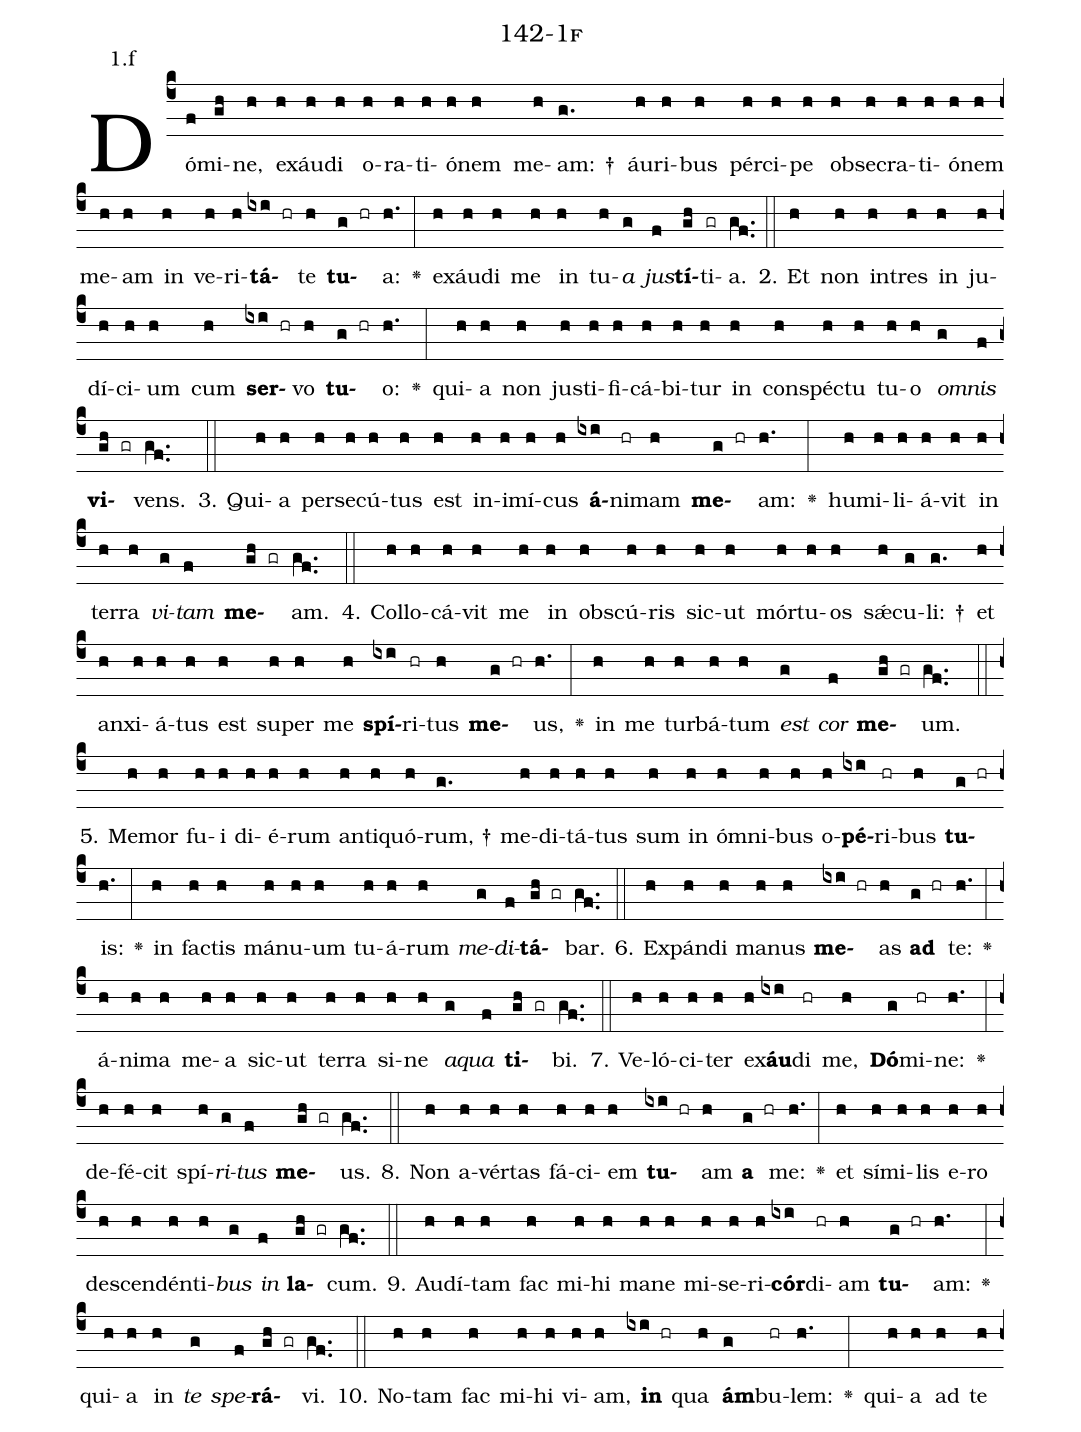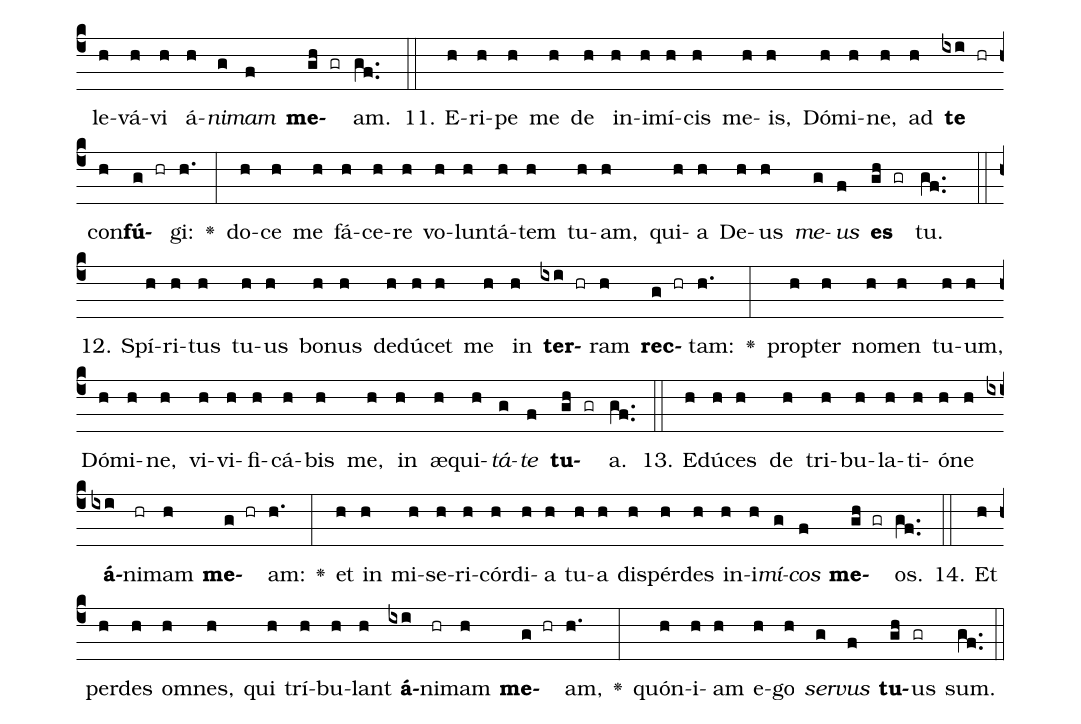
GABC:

name: 142-1f;
annotation: 1.f;
%%
(c4)Dó(f)mi(gh)ne,(h) ex(h)áu(h)di(h) o(h)ra(h)ti(h)ó(h)nem(h) me(h)am: †(g.) áu(h)ri(h)bus(h) pér(h)ci(h)pe(h) ob(h)se(h)cra(h)ti(h)ó(h)nem(h) me(h)am(h) in(h) ve(h)ri(h)<b>tá</b>(ixi hr)te(h) <b>tu</b>(g hr)a:(h.) <v>\greheightstar</v>(:) ex(h)áu(h)di(h) me(h) in(h) tu(h)<i>a</i>(g) <i>jus</i>(f)<b>tí</b>(gh)ti(gr)a.(gf..) (::)
2. Et(h) non(h) in(h)tres(h) in(h) ju(h)dí(h)ci(h)um(h) cum(h) <b>ser</b>(ixi hr)vo(h) <b>tu</b>(g hr)o:(h.) <v>\greheightstar</v>(:) qui(h)a(h) non(h) jus(h)ti(h)fi(h)cá(h)bi(h)tur(h) in(h) con(h)spéc(h)tu(h) tu(h)o(h) <i>om</i>(g)<i>nis</i>(f) <b>vi</b>(gh gr)vens.(gf..) (::)
3. Qui(h)a(h) per(h)se(h)cú(h)tus(h) est(h) in(h)i(h)mí(h)cus(h) <b>á</b>(ixi)ni(hr)mam(h) <b>me</b>(g hr)am:(h.) <v>\greheightstar</v>(:) hu(h)mi(h)li(h)á(h)vit(h) in(h) ter(h)ra(h) <i>vi</i>(g)<i>tam</i>(f) <b>me</b>(gh gr)am.(gf..) (::)
4. Col(h)lo(h)cá(h)vit(h) me(h) in(h) obs(h)cú(h)ris(h) sic(h)ut(h) mór(h)tu(h)os(h) sǽ(h)cu(g)li: †(g.) et(h) an(h)xi(h)á(h)tus(h) est(h) su(h)per(h) me(h) <b>spí</b>(ixi)ri(hr)tus(h) <b>me</b>(g hr)us,(h.) <v>\greheightstar</v>(:) in(h) me(h) tur(h)bá(h)tum(h) <i>est</i>(g) <i>cor</i>(f) <b>me</b>(gh gr)um.(gf..) (::)
5. Me(h)mor(h) fu(h)i(h) di(h)é(h)rum(h) an(h)ti(h)quó(h)rum, †(g.) me(h)di(h)tá(h)tus(h) sum(h) in(h) óm(h)ni(h)bus(h) o(h)<b>pé</b>(ixi)ri(hr)bus(h) <b>tu</b>(g hr)is:(h.) <v>\greheightstar</v>(:) in(h) fac(h)tis(h) má(h)nu(h)um(h) tu(h)á(h)rum(h) <i>me</i>(g)<i>di</i>(f)<b>tá</b>(gh gr)bar.(gf..) (::)
6. Ex(h)pán(h)di(h) ma(h)nus(h) <b>me</b>(ixi hr)as(h) <b>ad</b>(g hr) te:(h.) <v>\greheightstar</v>(:) á(h)ni(h)ma(h) me(h)a(h) sic(h)ut(h) ter(h)ra(h) si(h)ne(h) <i>a</i>(g)<i>qua</i>(f) <b>ti</b>(gh gr)bi.(gf..) (::)
7. Ve(h)ló(h)ci(h)ter(h) ex(h)<b>áu</b>(ixi)di(hr) me,(h) <b>Dó</b>(g)mi(hr)ne:(h.) <v>\greheightstar</v>(:) de(h)fé(h)cit(h) spí(h)<i>ri</i>(g)<i>tus</i>(f) <b>me</b>(gh gr)us.(gf..) (::)
8. Non(h) a(h)vér(h)tas(h) fá(h)ci(h)em(h) <b>tu</b>(ixi hr)am(h) <b>a</b>(g hr) me:(h.) <v>\greheightstar</v>(:) et(h) sí(h)mi(h)lis(h) e(h)ro(h) de(h)scen(h)dén(h)ti(h)<i>bus</i>(g) <i>in</i>(f) <b>la</b>(gh gr)cum.(gf..) (::)
9. Au(h)dí(h)tam(h) fac(h) mi(h)hi(h) ma(h)ne(h) mi(h)se(h)ri(h)<b>cór</b>(ixi)di(hr)am(h) <b>tu</b>(g hr)am:(h.) <v>\greheightstar</v>(:) qui(h)a(h) in(h) <i>te</i>(g) <i>spe</i>(f)<b>rá</b>(gh gr)vi.(gf..) (::)
10. No(h)tam(h) fac(h) mi(h)hi(h) vi(h)am,(h) <b>in</b>(ixi hr) qua(h) <b>ám</b>(g)bu(hr)lem:(h.) <v>\greheightstar</v>(:) qui(h)a(h) ad(h) te(h) le(h)vá(h)vi(h) á(h)<i>ni</i>(g)<i>mam</i>(f) <b>me</b>(gh gr)am.(gf..) (::)
11. E(h)ri(h)pe(h) me(h) de(h) in(h)i(h)mí(h)cis(h) me(h)is,(h) Dó(h)mi(h)ne,(h) ad(h) <b>te</b>(ixi hr) con(h)<b>fú</b>(g hr)gi:(h.) <v>\greheightstar</v>(:) do(h)ce(h) me(h) fá(h)ce(h)re(h) vo(h)lun(h)tá(h)tem(h) tu(h)am,(h) qui(h)a(h) De(h)us(h) <i>me</i>(g)<i>us</i>(f) <b>es</b>(gh gr) tu.(gf..) (::)
12. Spí(h)ri(h)tus(h) tu(h)us(h) bo(h)nus(h) de(h)dú(h)cet(h) me(h) in(h) <b>ter</b>(ixi hr)ram(h) <b>rec</b>(g hr)tam:(h.) <v>\greheightstar</v>(:) prop(h)ter(h) no(h)men(h) tu(h)um,(h) Dó(h)mi(h)ne,(h) vi(h)vi(h)fi(h)cá(h)bis(h) me,(h) in(h) æ(h)qui(h)<i>tá</i>(g)<i>te</i>(f) <b>tu</b>(gh gr)a.(gf..) (::)
13. E(h)dú(h)ces(h) de(h) tri(h)bu(h)la(h)ti(h)ó(h)ne(h) <b>á</b>(ixi)ni(hr)mam(h) <b>me</b>(g hr)am:(h.) <v>\greheightstar</v>(:) et(h) in(h) mi(h)se(h)ri(h)cór(h)di(h)a(h) tu(h)a(h) dis(h)pér(h)des(h) in(h)i(h)<i>mí</i>(g)<i>cos</i>(f) <b>me</b>(gh gr)os.(gf..) (::)
14. Et(h) per(h)des(h) om(h)nes,(h) qui(h) trí(h)bu(h)lant(h) <b>á</b>(ixi)ni(hr)mam(h) <b>me</b>(g hr)am,(h.) <v>\greheightstar</v>(:) quón(h)i(h)am(h) e(h)go(h) <i>ser</i>(g)<i>vus</i>(f) <b>tu</b>(gh)us(gr) sum.(gf..) (::)
